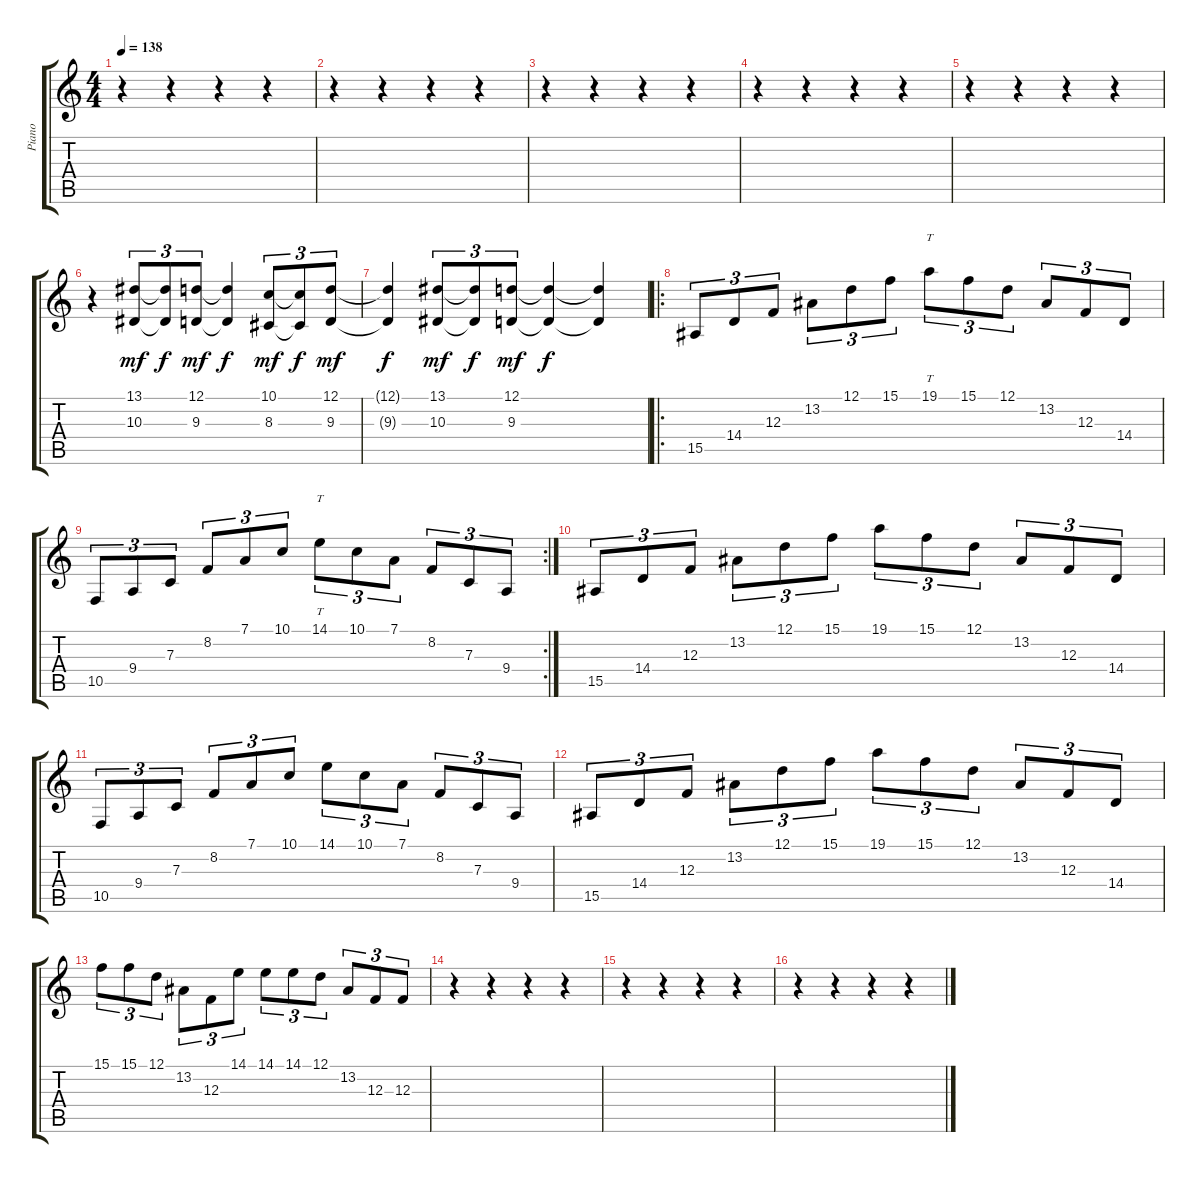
\track ("Piano" "Piano") {instrument orchestralharp}
\staff {score tabs}
\tuning (D4 A3 F3 C3 G2 D2) {hide}
\ts (4 4)
\tempo 138
\clef g2
\ks c
r.4{dy f} r.4 r.4 r.4 |
r.4 r.4 r.4 r.4 |
r.4 r.4 r.4 r.4 |
r.4 r.4 r.4 r.4 |
r.4 r.4 r.4 r.4 |
r.4 (13.1 10.3).8{tu (3 2) dy mf instrument orchestrahit} (13.1{t} 10.3{t}).8{tu (3 2) dy f} (12.1 9.3).8{tu (3 2) dy mf} (12.1{t} 9.3{t}).4{dy f} (10.1 8.3).8{tu (3 2) dy mf} (10.1{t} 8.3{t}).8{tu (3 2) dy f} (12.1 9.3).8{tu (3 2) dy mf} |
(12.1{t} 9.3{t}).4{dy f} (13.1 10.3).8{tu (3 2) dy mf} (13.1{t} 10.3{t}).8{tu (3 2) dy f} (12.1 9.3).8{tu (3 2) dy mf} (12.1{t} 9.3{t}).4{dy f} (12.1{t} 9.3{t}).4 |
\ro
15.5.8{tu (3 2) volume 15 instrument orchestralharp} 14.4.8{tu (3 2)} 12.3.8{tu (3 2)} 13.2.8{tu (3 2)} 12.1.8{tu (3 2)} 15.1.8{tu (3 2)} 19.1.8{tt tu (3 2)} 15.1.8{tu (3 2)} 12.1.8{tu (3 2)} 13.2.8{tu (3 2)} 12.3.8{tu (3 2)} 14.4.8{tu (3 2)} |
\rc 2
10.5.8{tu (3 2)} 9.4.8{tu (3 2)} 7.3.8{tu (3 2)} 8.2.8{tu (3 2)} 7.1.8{tu (3 2)} 10.1.8{tu (3 2)} 14.1.8{tt tu (3 2)} 10.1.8{tu (3 2)} 7.1.8{tu (3 2)} 8.2.8{tu (3 2)} 7.3.8{tu (3 2)} 9.4.8{tu (3 2)} |
15.5.8{tu (3 2)} 14.4.8{tu (3 2)} 12.3.8{tu (3 2)} 13.2.8{tu (3 2)} 12.1.8{tu (3 2)} 15.1.8{tu (3 2)} 19.1.8{tu (3 2)} 15.1.8{tu (3 2)} 12.1.8{tu (3 2)} 13.2.8{tu (3 2)} 12.3.8{tu (3 2)} 14.4.8{tu (3 2)} |
10.5.8{tu (3 2)} 9.4.8{tu (3 2)} 7.3.8{tu (3 2)} 8.2.8{tu (3 2)} 7.1.8{tu (3 2)} 10.1.8{tu (3 2)} 14.1.8{tu (3 2)} 10.1.8{tu (3 2)} 7.1.8{tu (3 2)} 8.2.8{tu (3 2)} 7.3.8{tu (3 2)} 9.4.8{tu (3 2)} |
15.5.8{tu (3 2)} 14.4.8{tu (3 2)} 12.3.8{tu (3 2)} 13.2.8{tu (3 2)} 12.1.8{tu (3 2)} 15.1.8{tu (3 2)} 19.1.8{tu (3 2)} 15.1.8{tu (3 2)} 12.1.8{tu (3 2)} 13.2.8{tu (3 2)} 12.3.8{tu (3 2)} 14.4.8{tu (3 2)} |
15.1.8{tu (3 2)} 15.1.8{tu (3 2)} 12.1.8{tu (3 2)} 13.2.8{tu (3 2)} 12.3.8{tu (3 2)} 14.1.8{tu (3 2)} 14.1.8{tu (3 2)} 14.1.8{tu (3 2)} 12.1.8{tu (3 2)} 13.2.8{tu (3 2)} 12.3.8{tu (3 2)} 12.3.8{tu (3 2)} |
r.4 r.4 r.4 r.4 |
r.4 r.4 r.4 r.4 |
r.4 r.4 r.4 r.4
